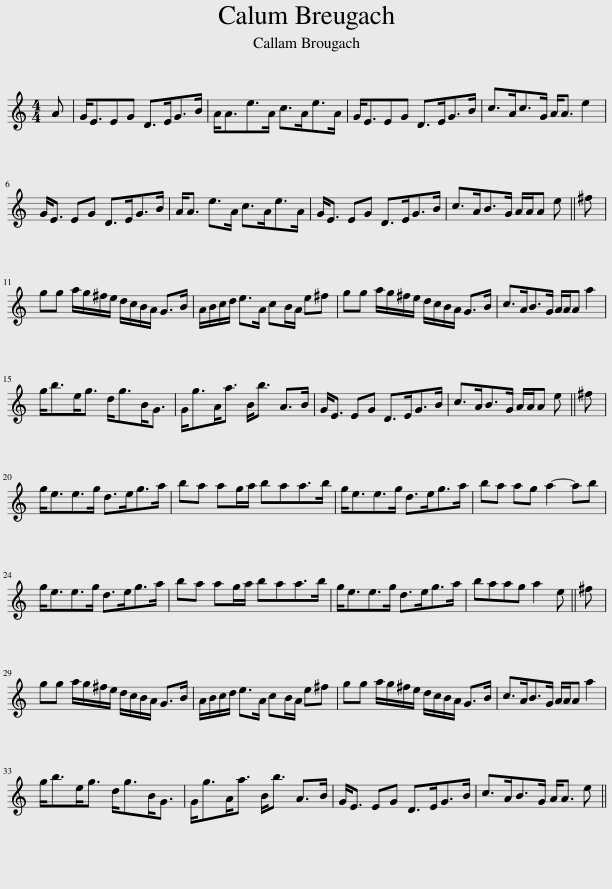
X:1
L:1/8
M:4/4
I:linebreak $
K:C
V:1 treble
V:1
 A | G<EEG D>EG>B | A<Ae>A c>Ae>A | G<EEG D>EG>B | c>Ac>G A<A e2 |$ %5
 G<E EG D>EG>B | A<A e>A c>Ae>A | G<E EG D>EG>B | c>AB>G A/A/A e || ^f |$ %10
 gg a/g/^f/e/ d/c/B/A/ G>B | A/B/c/d/ e>A cB/A/ e^f | gg a/g/^f/e/ d/c/B/A/ G>B | c>AB>G A/A/A a2 |$ g<be<g d<gB<G | %15
 G<gA<a B<b A>B | G<E EG D>EG>B | c>AB>G A/A/A e || ^f |$ g<ee>g d>eg>a | %20
 ba ag/a/ baa>b | g<ee>g d>eg>a | ba ag a2- ab |$ g<ee>g d>eg>a | ba ag/a/ baa>b | %25
 g<ee>g d>eg>a | baag a2 e || ^f |$ gg a/g/^f/e/ d/c/B/A/ G>B | A/B/c/d/ e>A cB/A/ e^f | %30
 gg a/g/^f/e/ d/c/B/A/ G>B | c>AB>G A/A/A a2 |$ g<be<g d<gB<G | G<gA<a B<b A>B | G<E EG D>EG>B | %35
 c>AB>G A<A e || %36
